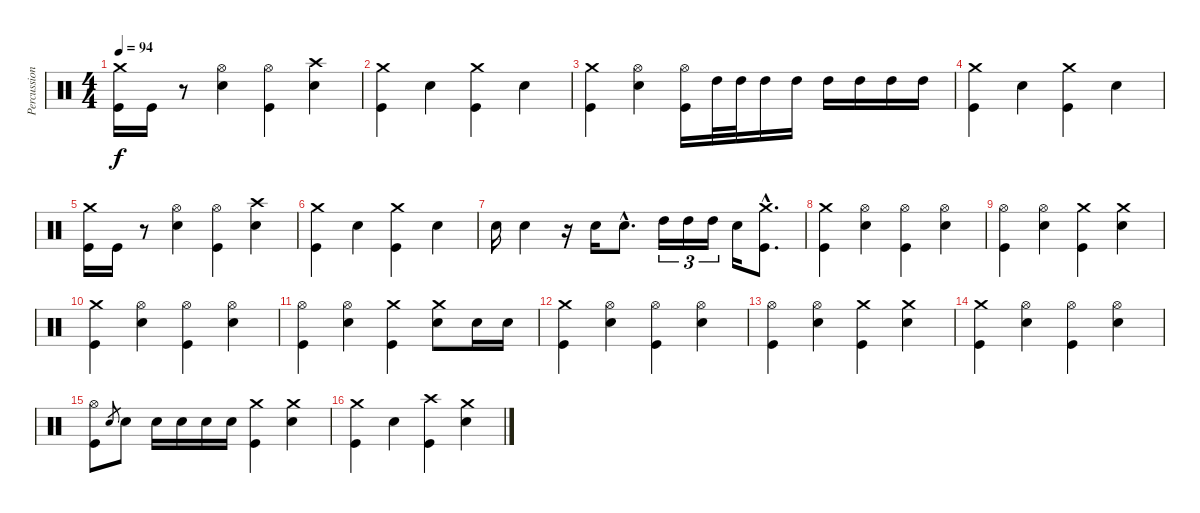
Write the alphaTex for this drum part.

\track ("Percussion" "Percussion") {instrument percussion}
\staff {score}
\articulation defaults
\ts (4 4)
\tempo 94
\clef neutral
\ks c
("Crash medium (hit)" "Kick (hit)").16{dy f} "Kick (hit)".16 r.8 ("Hi-Hat (open)" "Snare (hit) 2").4 ("Hi-Hat (open)" "Kick (hit)").4 ("Crash high (hit)" "Snare (hit) 2").4 |
("Crash medium (hit)" "Kick (hit)").4 "Snare (hit) 2".4 ("Crash medium (hit)" "Kick (hit)").4 "Snare (hit) 2".4 |
("Crash medium (hit)" "Kick (hit)").4 ("Hi-Hat (open)" "Snare (hit) 2").4 ("Hi-Hat (open)" "Kick (hit)").16 "High Tom (hit)".32 "High Tom (hit)".32 "High Tom (hit)".16 "High Tom (hit)".16 "High Tom (hit)".16 "High Tom (hit)".16 "High Tom (hit)".16 "High Tom (hit)".16 |
("Crash medium (hit)" "Kick (hit)").4 "Snare (hit) 2".4 ("Crash medium (hit)" "Kick (hit)").4 "Snare (hit) 2".4 |
("Crash medium (hit)" "Kick (hit)").16 "Kick (hit)".16 r.8 ("Hi-Hat (open)" "Snare (hit) 2").4 ("Hi-Hat (open)" "Kick (hit)").4 ("Crash high (hit)" "Snare (hit) 2").4 |
("Crash medium (hit)" "Kick (hit)").4 "Snare (hit) 2".4 ("Crash medium (hit)" "Kick (hit)").4 "Snare (hit) 2".4 |
"Snare (hit) 2".16 "Snare (hit) 2".4 r.16 "Snare (hit) 2".16 "Snare (hit) 2"{hac}.8{d} "High Tom (hit)".16{tu (3 2)} "High Tom (hit)".16{tu (3 2)} "High Tom (hit)".16{tu (3 2)} "Snare (hit) 2".16 ("Crash medium (hit)"{hac} "Kick (hit)"{hac}).8{d} |
("Crash medium (hit)" "Kick (hit)").4 ("Hi-Hat (open)" "Snare (hit) 2").4 ("Hi-Hat (open)" "Kick (hit)").4 ("Hi-Hat (open)" "Snare (hit) 2").4 |
("Hi-Hat (open)" "Kick (hit)").4 ("Hi-Hat (open)" "Snare (hit) 2").4 ("Crash medium (hit)" "Kick (hit)").4 ("Crash medium (hit)" "Snare (hit) 2").4 |
("Crash medium (hit)" "Kick (hit)").4 ("Hi-Hat (open)" "Snare (hit) 2").4 ("Hi-Hat (open)" "Kick (hit)").4 ("Hi-Hat (open)" "Snare (hit) 2").4 |
("Hi-Hat (open)" "Kick (hit)").4 ("Hi-Hat (open)" "Snare (hit) 2").4 ("Crash medium (hit)" "Kick (hit)").4 ("Crash medium (hit)" "Snare (hit) 2").8 "Snare (hit) 2".16 "Snare (hit) 2".16 |
("Crash medium (hit)" "Kick (hit)").4 ("Hi-Hat (open)" "Snare (hit) 2").4 ("Hi-Hat (open)" "Kick (hit)").4 ("Hi-Hat (open)" "Snare (hit) 2").4 |
("Hi-Hat (open)" "Kick (hit)").4 ("Hi-Hat (open)" "Snare (hit) 2").4 ("Crash medium (hit)" "Kick (hit)").4 ("Crash medium (hit)" "Snare (hit) 2").4 |
("Crash medium (hit)" "Kick (hit)").4 ("Hi-Hat (open)" "Snare (hit) 2").4 ("Hi-Hat (open)" "Kick (hit)").4 ("Hi-Hat (open)" "Snare (hit) 2").4 |
("Hi-Hat (open)" "Kick (hit)").8 "Snare (hit) 2".8{gr} "Snare (hit) 2".8 "Snare (hit) 2".16 "Snare (hit) 2".16 "Snare (hit) 2".16 "Snare (hit) 2".16 ("Crash medium (hit)" "Kick (hit)").4 ("Crash medium (hit)" "Snare (hit) 2").4 |
("Crash medium (hit)" "Kick (hit)").4 "Snare (hit) 2".4 ("Crash high (hit)" "Kick (hit)").4 ("Crash medium (hit)" "Snare (hit) 2").4
